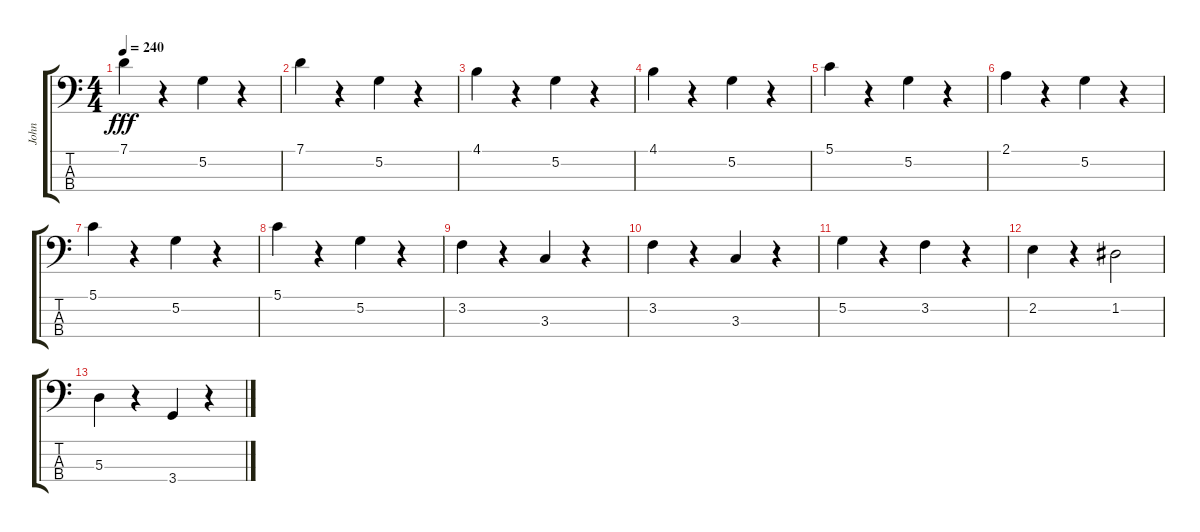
\track ("John" "John") {instrument electricbassfinger}
\staff {score tabs}
\tuning (G2 D2 A1 E1) {hide}
\ts (4 4)
\tempo 240
\clef f4
\ks c
7.1.4{dy fff} r.4 5.2.4 r.4 |
7.1.4 r.4 5.2.4 r.4 |
4.1.4 r.4 5.2.4 r.4 |
4.1.4 r.4 5.2.4 r.4 |
5.1.4 r.4 5.2.4 r.4 |
2.1.4 r.4 5.2.4 r.4 |
5.1.4 r.4 5.2.4 r.4 |
5.1.4 r.4 5.2.4 r.4 |
3.2.4 r.4 3.3.4 r.4 |
3.2.4 r.4 3.3.4 r.4 |
5.2.4 r.4 3.2.4 r.4 |
2.2.4 r.4 1.2.2 |
5.3.4 r.4 3.4.4 r.4
